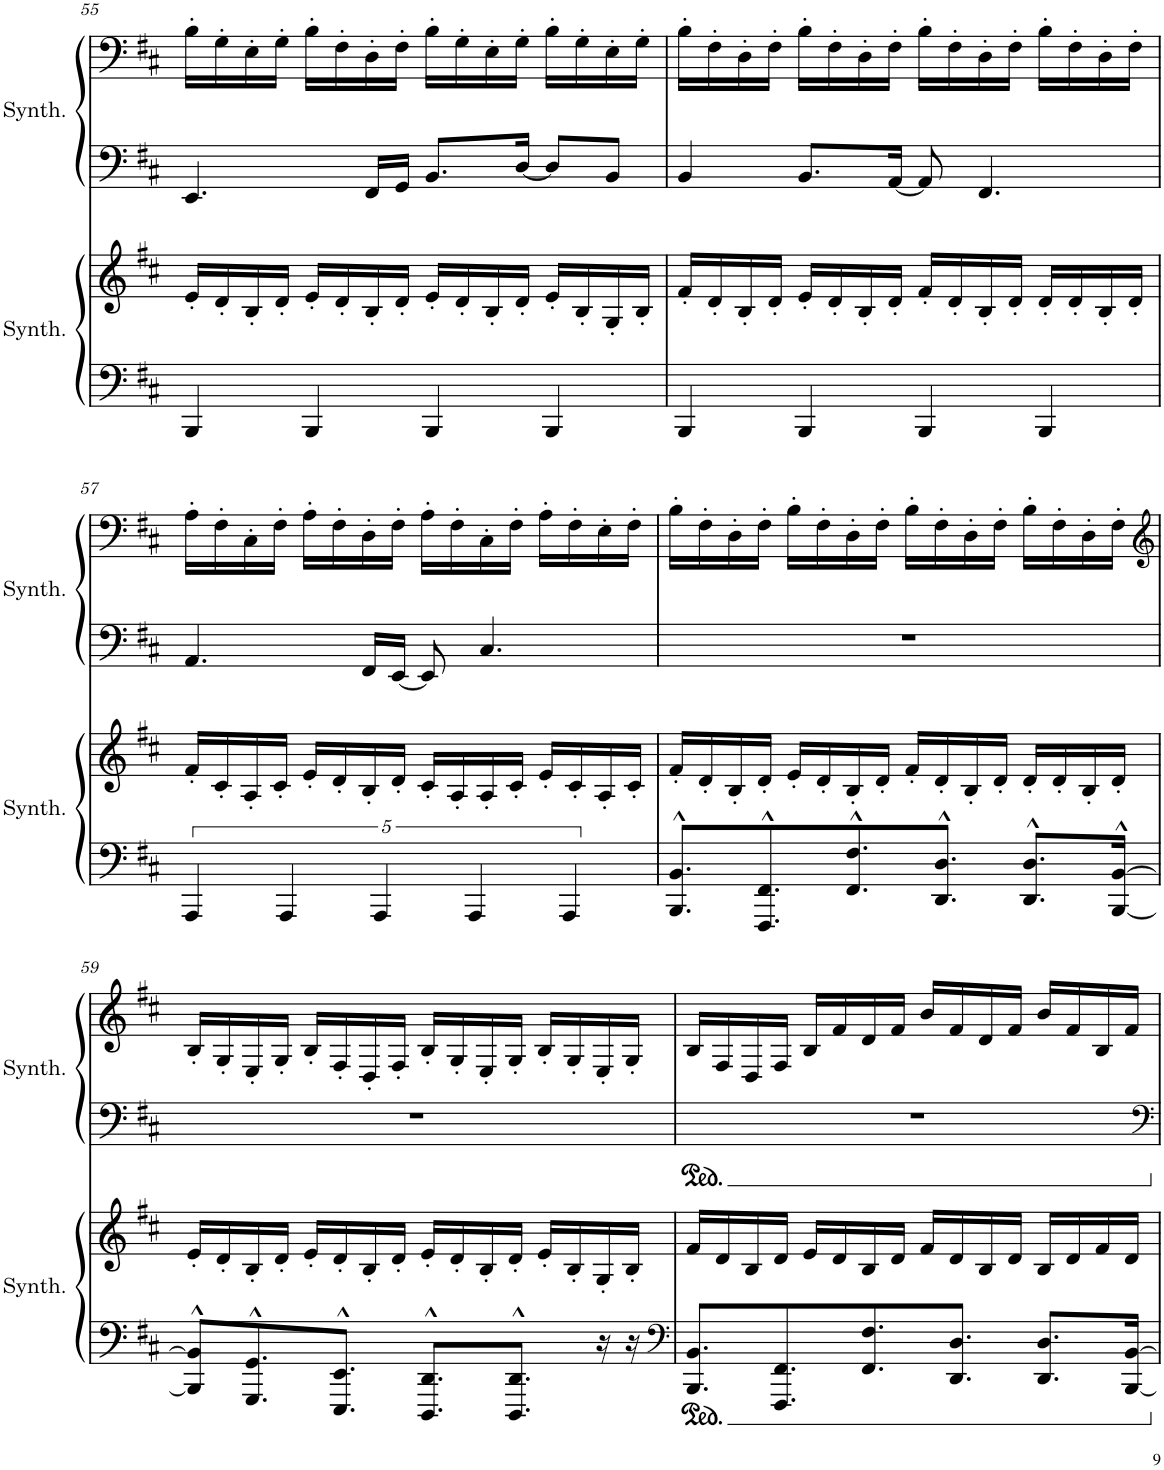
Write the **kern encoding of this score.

**kern	**kern	**kern	**kern
*part2	*part2	*part1	*part1
*staff4	*staff3	*staff2	*staff1
*I"Square Synthesizer	*	*I"Square Synthesizer	*
*I'Synth.	*	*I'Synth.	*
!!LO:PB:g=z
*clefF4	*clefG2	*clefF4	*clefF4
*k[f#c#]	*k[f#c#]	*k[f#c#]	*k[f#c#]
*M4/4	*M4/4	*M4/4	*M4/4
=55	=55	=55	=55
4BBB/	16e'/LL	4.EE/	16B'\LL
.	16d'/	.	16G'\
.	16B'/	.	16E'\
.	16d'/JJ	.	16G'\JJ
4BBB/	16e'/LL	.	16B'\LL
.	16d'/	.	16F#'\
.	16B'/	16FF#/LL	16D'\
.	16d'/JJ	16GG/JJ	16F#'\JJ
4BBB/	16e'/LL	8.BB/L	16B'\LL
.	16d'/	.	16G'\
.	16B'/	.	16E'\
.	16d'/JJ	[16D/Jk	16G'\JJ
4BBB/	16e'/LL	8D/L]	16B'\LL
.	16B'/	.	16G'\
.	16G'/	8BB/J	16E'\
.	16B'/JJ	.	16G'\JJ
=56	=56	=56	=56
4BBB/	16f#'/LL	4BB/	16B'\LL
.	16d'/	.	16F#'\
.	16B'/	.	16D'\
.	16d'/JJ	.	16F#'\JJ
4BBB/	16e'/LL	8.BB/L	16B'\LL
.	16d'/	.	16F#'\
.	16B'/	.	16D'\
.	16d'/JJ	[16AA/Jk	16F#'\JJ
4BBB/	16f#'/LL	8AA/]	16B'\LL
.	16d'/	.	16F#'\
.	16B'/	4.FF#/	16D'\
.	16d'/JJ	.	16F#'\JJ
4BBB/	16d'/LL	.	16B'\LL
.	16d'/	.	16F#'\
.	16B'/	.	16D'\
.	16d'/JJ	.	16F#'\JJ
!!LO:LB:g=z
=57	=57	=57	=57
5AAA/	16f#'/LL	4.AA/	16A'\LL
.	16c#'/	.	16F#'\
.	16A'/	.	16C#'\
.	16c#'/JJ	.	16F#'\JJ
5AAA/	.	.	.
.	16e'/LL	.	16A'\LL
.	16d'/	.	16F#'\
.	16B'/	16FF#/LL	16D'\
5AAA/	.	.	.
.	16d'/JJ	[16EE/JJ	16F#'\JJ
.	16c#'/LL	8EE/]	16A'\LL
.	16A'/	.	16F#'\
5AAA/	.	.	.
.	16A'/	4.C#/	16C#'\
.	16c#'/JJ	.	16F#'\JJ
.	16e'/LL	.	16A'\LL
5AAA/	.	.	.
.	16c#'/	.	16F#'\
.	16A'/	.	16E'\
.	16c#'/JJ	.	16F#'\JJ
=58	=58	=58	=58
8.BBB/^^ 8.BB/^^L	16f#'/LL	1r	16B'\LL
.	16d'/	.	16F#'\
.	16B'/	.	16D'\
8.FFF#/^^ 8.FF#/^^	16d'/JJ	.	16F#'\JJ
.	16e'/LL	.	16B'\LL
.	16d'/	.	16F#'\
8.FF#/^^ 8.F#/^^	16B'/	.	16D'\
.	16d'/JJ	.	16F#'\JJ
.	16f#'/LL	.	16B'\LL
8.DD/^^ 8.D/^^J	16d'/	.	16F#'\
.	16B'/	.	16D'\
.	16d'/JJ	.	16F#'\JJ
8.DD/^^ 8.D/^^L	16d'/LL	.	16B'\LL
.	16d'/	.	16F#'\
.	16B'/	.	16D'\
[16BBB/^^ [16BB/^^Jk	16d'/JJ	.	16F#'\JJ
!!LO:LB:g=z
=59	=59	=59	=59
*	*	*	*clefG2
8BBB/]^^ 8BB/]^^L	16e'/LL	1r	16B'/LL
.	16d'/	.	16G'/
8.GGG/^^ 8.GG/^^	16B'/	.	16E'/
.	16d'/JJ	.	16G'/JJ
.	16e'/LL	.	16B'/LL
8.EEE/^^ 8.EE/^^J	16d'/	.	16F#'/
.	16B'/	.	16D'/
.	16d'/JJ	.	16F#'/JJ
8.DDD/^^ 8.DD/^^L	16e'/LL	.	16B'/LL
.	16d'/	.	16G'/
.	16B'/	.	16E'/
8.DDD/^^ 8.DD/^^J	16d'/JJ	.	16G'/JJ
.	16e'/LL	.	16B'/LL
.	16B'/	.	16G'/
16r	16G'/	.	16E'/
16r	16B'/JJ	.	16G'/JJ
=60	=60	=60	=60
*clefF4	*	*	*
8.BBB/ 8.BB/L	16f#/LL	1r	16B/LL
.	16d/	.	16F#/
.	16B/	.	16D/
8.FFF#/ 8.FF#/	16d/JJ	.	16F#/JJ
.	16e/LL	.	16B/LL
.	16d/	.	16f#/
8.FF#/ 8.F#/	16B/	.	16d/
.	16d/JJ	.	16f#/JJ
.	16f#/LL	.	16b/LL
8.DD/ 8.D/J	16d/	.	16f#/
.	16B/	.	16d/
.	16d/JJ	.	16f#/JJ
8.DD/ 8.D/L	16B/LL	.	16b/LL
.	16d/	.	16f#/
.	16f#/	.	16B/
[16BBB/ [16BB/Jk	16d/JJ	.	16f#/JJ
=	=	=	=
*-	*-	*-	*-
